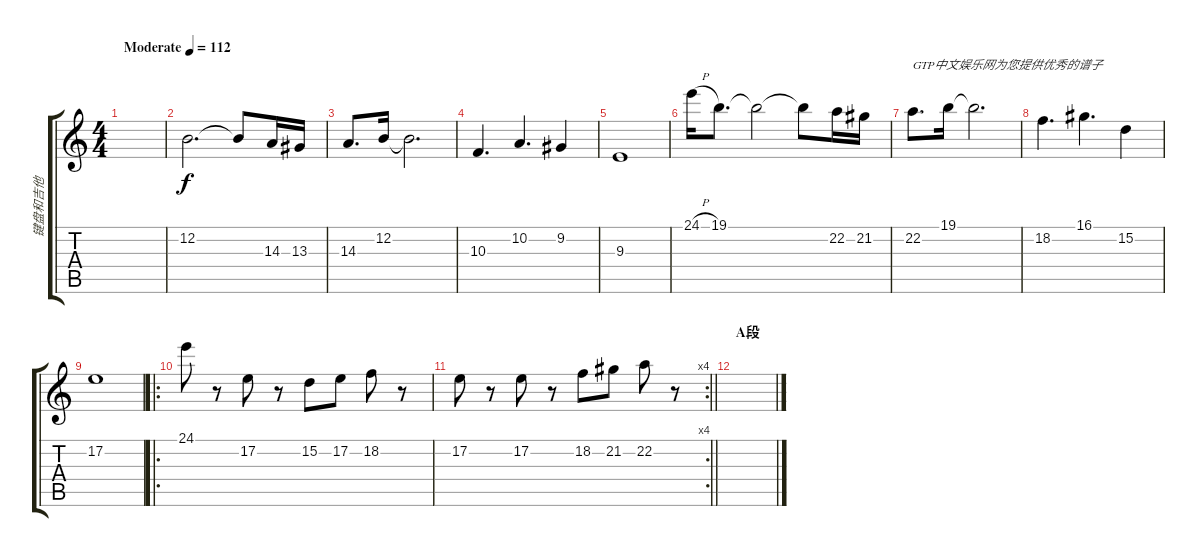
\track ("键盘和吉他   " "键盘和吉他   ") {instrument synthstrings1}
\staff {score tabs}
\tuning (E4 B3 G3 D3 A2 E2) {hide}
\ts (4 4)
\tempo (112 "Moderate")
\clef g2
\ks c
|
12.2.2{d} 12.2{t}.8 14.3.16 13.3.16 |
14.3.8{d} 12.2.16 12.2{t}.2{d} |
10.3.4{d} 10.2.4{d} 9.2.4 |
9.3.1 |
24.1{h}.16 19.1.8{d} 19.1{t}.2 19.1{t}.8 22.2.16 21.2.16 |
22.2.8{d txt "GTP中文娱乐网为您提供优秀的谱子"} 19.1.16 19.1{t}.2{d} |
18.2.4{d} 16.1.4{d} 15.2.4 |
17.2.1 |
\ro
24.1.8{volume 11 instrument sitar} r.8 17.2.8 r.8 15.2.8 17.2.8 18.2.8 r.8 |
\rc 4
\barLineRight lightlight
17.2.8 r.8 17.2.8 r.8 18.2.8 21.2.8 22.2.8 r.8 |
\section ("" "A段")
